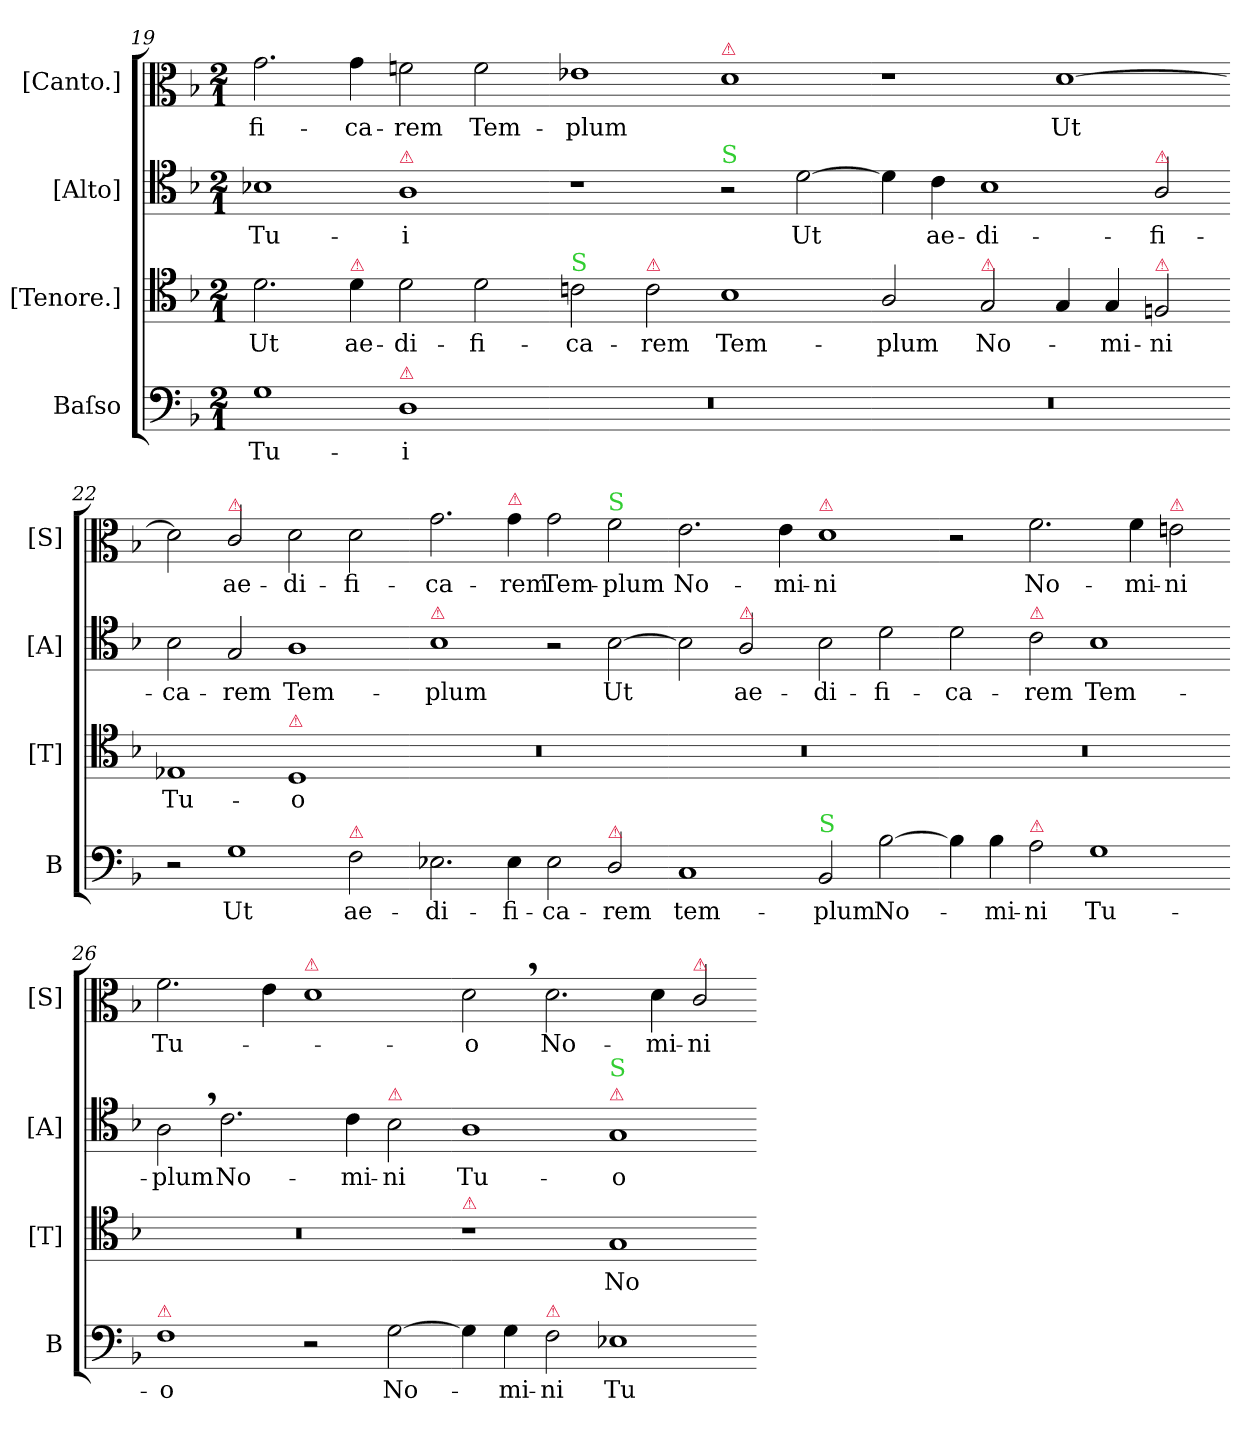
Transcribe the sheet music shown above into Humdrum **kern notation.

**kern	**text	**kern	**text	**kern	**text	**kern	**text
*part4	*part4	*part3	*part3	*part2	*part2	*part1	*part1
*staff4	*staff4	*staff3	*staff3	*staff2	*staff2	*staff1	*staff1
*I"Baſso	*	*I"[Tenore.]	*	*I"[Alto]	*	*I"[Canto.]	*
*I'B	*	*I'[T]	*	*I'[A]	*	*I'[S]	*
*clefF4	*	*clefC4	*	*clefC4	*	*clefC3	*
*k[b-]	*	*k[b-]	*	*k[b-]	*	*k[b-]	*
*M2/1	*	*M2/1	*	*M2/1	*	*M2/1	*
=19	=19	=19	=19	=19	=19	=19	=19
1G	Tu-	2.d	Ut	1B-X	Tu-	2.g	-fi-
!	!	!LO:TX:a:color=crimson:t=⚠	!	!	!	!	!
.	.	4d	ae-	.	.	4g	-ca-
!	!	!	!	!LO:TX:a:color=crimson:t=⚠	!	!	!
!LO:TX:a:color=crimson:t=⚠	!	!	!	!	!	!	!
1D	-i	2d	-di-	1A	-i	2fn	-rem
.	.	2d	-fi-	.	.	2f	Tem-
=20-	=20-	=20-	=20-	=20-	=20-	=20-	=20-
!	!	!LO:TX:a:color=limegreen:t=S	!	!	!	!	!
0r	.	2cn	-ca-	1r	.	1e-X	-plum
!	!	!LO:TX:a:color=crimson:t=⚠	!	!	!	!	!
.	.	2c	-rem	.	.	.	.
!	!	!	!	!	!	!LO:TX:a:color=crimson:t=⚠	!
!	!	!	!	!LO:TX:a:color=limegreen:t=S	!	!	!
.	.	1B-	Tem-	2r	.	1d	.
.	.	.	.	[2d	Ut	.	.
=21-	=21-	=21-	=21-	=21-	=21-	=21-	=21-
0r	.	2A/	-plum	4d]	.	1r	.
.	.	.	.	4c	ae-	.	.
!	!	!LO:TX:a:color=crimson:t=⚠	!	!	!	!	!
.	.	2G	No-	1B-	-di-	.	.
.	.	4G!	.	.	.	[1d	Ut
.	.	4G	-mi-	.	.	.	.
!	!	!	!	!LO:TX:a:color=crimson:t=⚠	!	!	!
!	!	!LO:TX:a:color=crimson:t=⚠	!	!	!	!	!
.	.	2Fn	-ni	2A/	-fi-	.	.
=22-	=22-	=22-	=22-	=22-	=22-	=22-	=22-
2r	.	1E-X	Tu-	2B-	-ca-	2d]	.
!	!	!	!	!	!	!LO:TX:a:color=crimson:t=⚠	!
1G	Ut	.	.	2G	-rem	2c/	ae-
!	!	!LO:TX:a:color=crimson:t=⚠	!	!	!	!	!
.	.	1D	-o	1A	Tem-	2d	-di-
!LO:TX:a:color=crimson:t=⚠	!	!	!	!	!	!	!
2F	ae-	.	.	.	.	2d	-fi-
=23-	=23-	=23-	=23-	=23-	=23-	=23-	=23-
!	!	!	!	!LO:TX:a:color=crimson:t=⚠	!	!	!
2.E-X	-di-	0r	.	1B-	-plum	2.g	-ca-
!	!	!	!	!	!	!LO:TX:a:color=crimson:t=⚠	!
4E-	-fi-	.	.	.	.	4g	-rem
2E-	-ca-	.	.	2r	.	2g	Tem-
!	!	!	!	!	!	!LO:TX:a:color=limegreen:t=S	!
!LO:TX:a:color=crimson:t=⚠	!	!	!	!	!	!	!
!	!	!	!	!	!LO:LY:i	!	!
2D/	-rem	.	.	[2B-	Ut	2f	-plum
=24-	=24-	=24-	=24-	=24-	=24-	=24-	=24-
1C	tem-	0r	.	2B-]	.	2.e-	No-
!	!	!	!	!LO:TX:a:color=crimson:t=⚠	!	!	!
!	!	!	!	!	!LO:LY:i	!	!
.	.	.	.	2A/	ae-	.	.
.	.	.	.	.	.	4e-	-mi-
!	!	!	!	!	!	!LO:TX:a:color=crimson:t=⚠	!
!LO:TX:a:color=limegreen:t=S	!	!	!	!	!	!	!
!	!	!	!	!	!LO:LY:i	!	!
2BB-	-plum	.	.	2B-	-di-	1d	-ni
!	!	!	!	!	!LO:LY:i	!	!
[2B-	No-	.	.	2d	-fi-	.	.
=25-	=25-	=25-	=25-	=25-	=25-	=25-	=25-
!	!	!	!	!	!LO:LY:i	!	!
4B-]	.	0r	.	2d	-ca-	2r	.
4B-	-mi-	.	.	.	.	.	.
!	!	!	!	!LO:TX:a:color=crimson:t=⚠	!	!	!
!LO:TX:a:color=crimson:t=⚠	!	!	!	!	!	!	!
!	!	!	!	!	!LO:LY:i	!	!
2A	-ni	.	.	2c	-rem	2.f	No-
!	!	!	!	!	!LO:LY:i	!	!
1G	Tu-	.	.	1B-	Tem-	.	.
.	.	.	.	.	.	4f	-mi-
!	!	!	!	!	!	!LO:TX:a:color=crimson:t=⚠	!
.	.	.	.	.	.	2en	-ni
=26-	=26-	=26-	=26-	=26-	=26-	=26-	=26-
!LO:TX:a:color=crimson:t=⚠	!	!	!	!	!	!	!
!	!	!	!	!	!LO:LY:i	!	!
1F	-o	0r	.	2A,<	-plum	2.f	Tu-
.	.	.	.	2.c	No-	.	.
.	.	.	.	.	.	4e	.
!	!	!	!	!	!	!LO:TX:a:color=crimson:t=⚠	!
2r	.	.	.	.	.	1d	.
.	.	.	.	4c	-mi-	.	.
!	!	!	!	!LO:TX:a:color=crimson:t=⚠	!	!	!
[2G	No-	.	.	2B-	-ni	.	.
=27-	=27-	=27-	=27-	=27-	=27-	=27-	=27-
!	!	!LO:TX:a:color=crimson:t=⚠	!	!	!	!	!
4G]	.	1r	.	1A	Tu-	2d,<	-o
4G	-mi-	.	.	.	.	.	.
!LO:TX:a:color=crimson:t=⚠	!	!	!	!	!	!	!
!	!	!	!	!	!	!	!LO:LY:i
2F	-ni	.	.	.	.	2.d	No-
!	!	!	!	!LO:TX:a:color=crimson:t=⚠	!	!	!
!	!	!	!	!LO:TX:a:color=limegreen:t=S	!	!	!
1E-X	Tu-	1G	No-	1G	-o	.	.
!	!	!	!	!	!	!	!LO:LY:i
.	.	.	.	.	.	4d	-mi-
!	!	!	!	!	!	!LO:TX:a:color=crimson:t=⚠	!
!	!	!	!	!	!	!	!LO:LY:i
.	.	.	.	.	.	2c/	-ni
=-	=-	=-	=-	=-	=-	=-	=-
*-	*-	*-	*-	*-	*-	*-	*-
